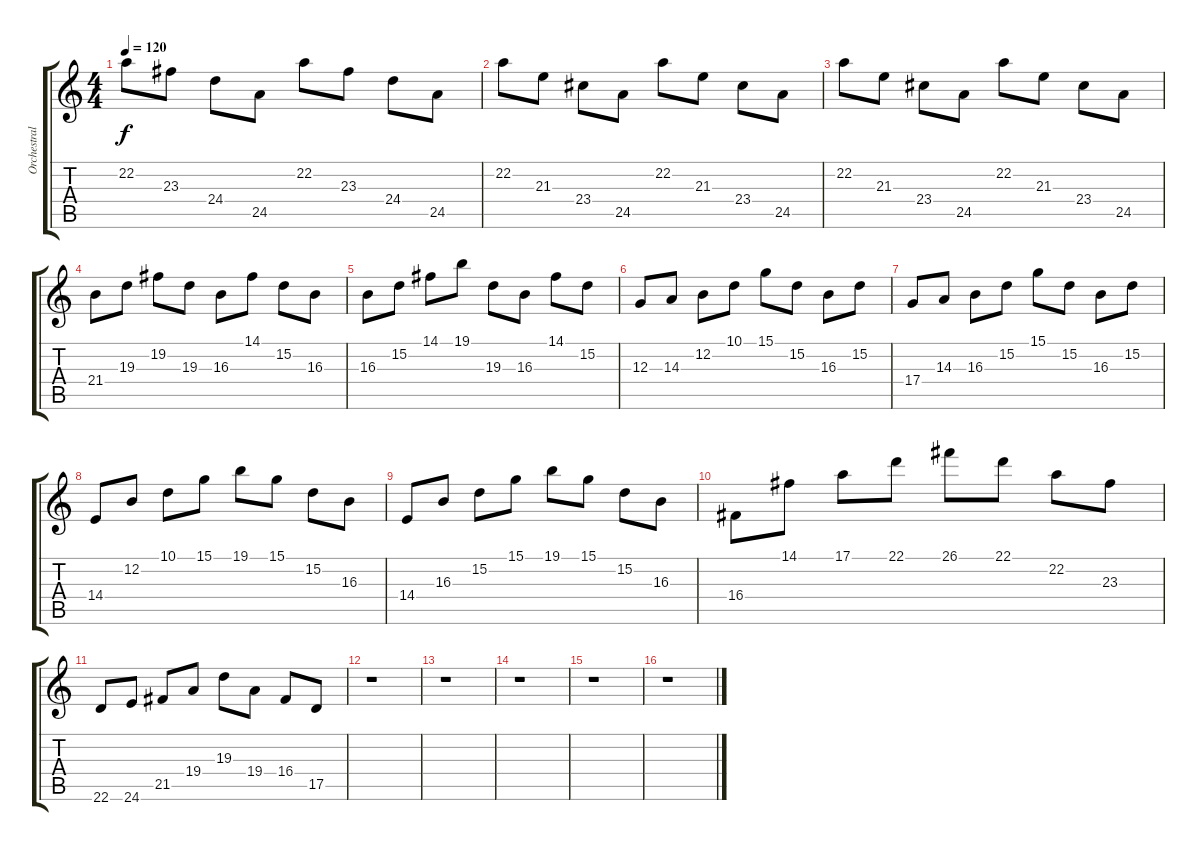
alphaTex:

\track ("Orchestral Harp" "Orchestral") {instrument orchestralharp}
\staff {score tabs}
\tuning (E4 B3 G3 D3 A2 E2) {hide}
\ts (4 4)
\tempo 120
\clef g2
\ks c
22.2.8{dy f} 23.3.8 24.4.8 24.5.8 22.2.8 23.3.8 24.4.8 24.5.8 |
22.2.8 21.3.8 23.4.8 24.5.8 22.2.8 21.3.8 23.4.8 24.5.8 |
22.2.8 21.3.8 23.4.8 24.5.8 22.2.8 21.3.8 23.4.8 24.5.8 |
21.4.8 19.3.8 19.2.8 19.3.8 16.3.8 14.1.8 15.2.8 16.3.8 |
16.3.8 15.2.8 14.1.8 19.1.8 19.3.8 16.3.8 14.1.8 15.2.8 |
12.3.8 14.3.8 12.2.8 10.1.8 15.1.8 15.2.8 16.3.8 15.2.8 |
17.4.8 14.3.8 16.3.8 15.2.8 15.1.8 15.2.8 16.3.8 15.2.8 |
14.4.8 12.2.8 10.1.8 15.1.8 19.1.8 15.1.8 15.2.8 16.3.8 |
14.4.8 16.3.8 15.2.8 15.1.8 19.1.8 15.1.8 15.2.8 16.3.8 |
16.4.8 14.1.8 17.1.8 22.1.8 26.1.8 22.1.8 22.2.8 23.3.8 |
22.6.8 24.6.8 21.5.8 19.4.8 19.3.8 19.4.8 16.4.8 17.5.8 |
r.1 |
r.1 |
r.1 |
r.1 |
r.1
